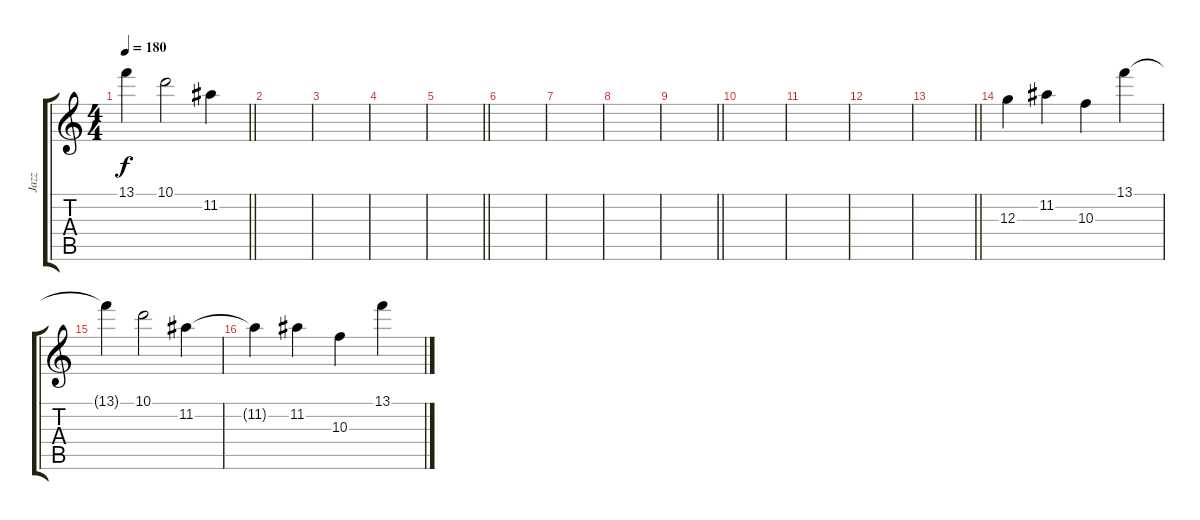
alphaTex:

\track ("Jazz" "Jazz") {instrument electricguitarjazz}
\staff {score tabs}
\tuning (E4 B3 G3 D3 A2 E2) {hide}
\ts (4 4)
\tempo 180
\clef g2
\barLineRight lightlight
\ks c
13.1{t}.4{dy f} 10.1.2 11.2.4 |
|
|
|
\barLineRight lightlight
|
|
|
|
\barLineRight lightlight
|
|
|
|
\barLineRight lightlight
|
12.3.4 11.2.4 10.3.4 13.1.4 |
13.1{t}.4 10.1.2 11.2.4 |
11.2{t}.4 11.2.4 10.3.4 13.1.4
